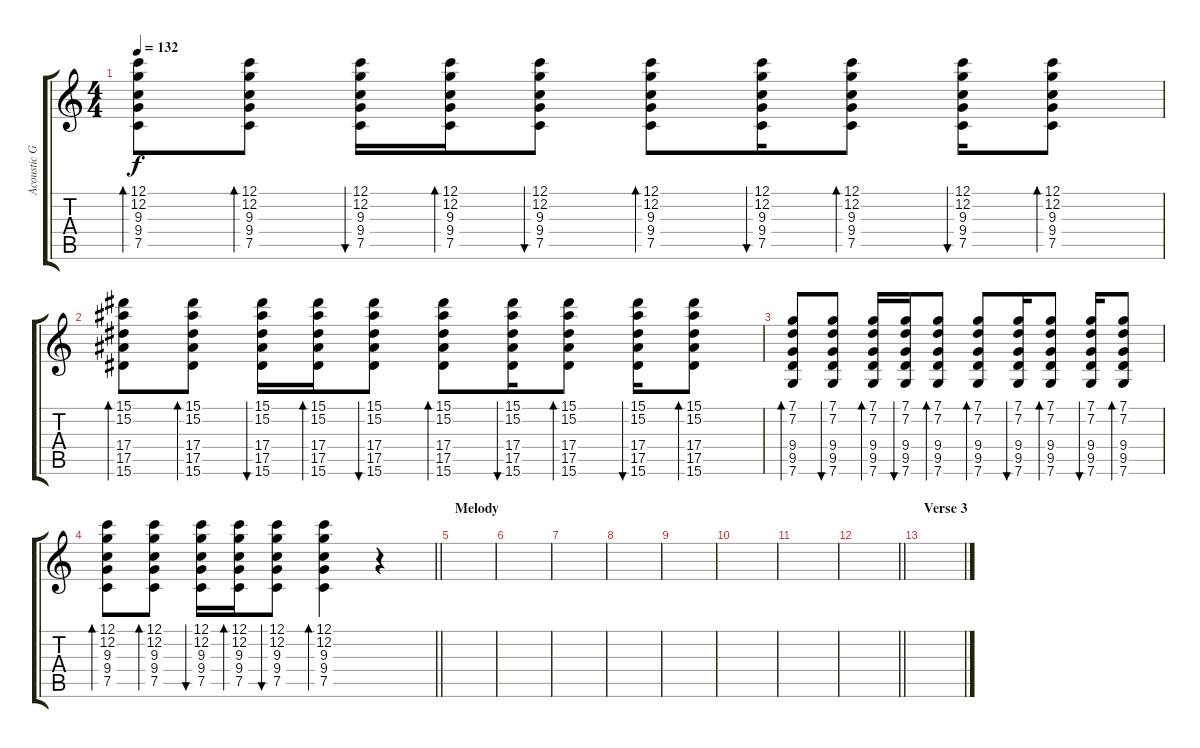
\track ("Acoustic Guitar" "Acoustic G") {instrument acousticguitarsteel}
\staff {score tabs}
\tuning (C4 G3 Eb3 Bb2 F2 C2) {hide}
\ts (4 4)
\tempo 132
\clef g2
\ks c
(12.1 12.2 9.3 9.4 7.5).8{bd 60 dy f} (12.1 12.2 9.3 9.4 7.5).8{bd 60} (12.1 12.2 9.3 9.4 7.5).16{bu 60} (12.1 12.2 9.3 9.4 7.5).16{bd 60} (12.1 12.2 9.3 9.4 7.5).8{bu 60} (12.1 12.2 9.3 9.4 7.5).8{bd 60} (12.1 12.2 9.3 9.4 7.5).16{bu 60} (12.1 12.2 9.3 9.4 7.5).8{bd 60} (12.1 12.2 9.3 9.4 7.5).16{bu 60} (12.1 12.2 9.3 9.4 7.5).8{bd 60} |
(15.1 15.2 17.4 17.5 15.6).8{bd 60} (15.1 15.2 17.4 17.5 15.6).8{bd 60} (15.1 15.2 17.4 17.5 15.6).16{bu 60} (15.1 15.2 17.4 17.5 15.6).16{bd 60} (15.1 15.2 17.4 17.5 15.6).8{bu 60} (15.1 15.2 17.4 17.5 15.6).8{bd 60} (15.1 15.2 17.4 17.5 15.6).16{bu 60} (15.1 15.2 17.4 17.5 15.6).8{bd 60} (15.1 15.2 17.4 17.5 15.6).16{bu 60} (15.1 15.2 17.4 17.5 15.6).8{bd 60} |
(7.1 7.2 9.4 9.5 7.6).8{bd 60} (7.1 7.2 9.4 9.5 7.6).8{bu 60} (7.1 7.2 9.4 9.5 7.6).16{bd 60} (7.1 7.2 9.4 9.5 7.6).16{bu 60} (7.1 7.2 9.4 9.5 7.6).8{bd 60} (7.1 7.2 9.4 9.5 7.6).8{bd 60} (7.1 7.2 9.4 9.5 7.6).16{bu 60} (7.1 7.2 9.4 9.5 7.6).8{bd 60} (7.1 7.2 9.4 9.5 7.6).16{bu 60} (7.1 7.2 9.4 9.5 7.6).8{bd 60} |
\barLineRight lightlight
(12.1 12.2 9.3 9.4 7.5).8{bd 60} (12.1 12.2 9.3 9.4 7.5).8{bd 60} (12.1 12.2 9.3 9.4 7.5).16{bu 60} (12.1 12.2 9.3 9.4 7.5).16{bd 60} (12.1 12.2 9.3 9.4 7.5).8{bu 60} (12.1 12.2 9.3 9.4 7.5).4{bd 60} r.4 |
\section ("" "Melody")
|
|
|
|
|
|
|
\barLineRight lightlight
|
\section ("" "Verse 3")
